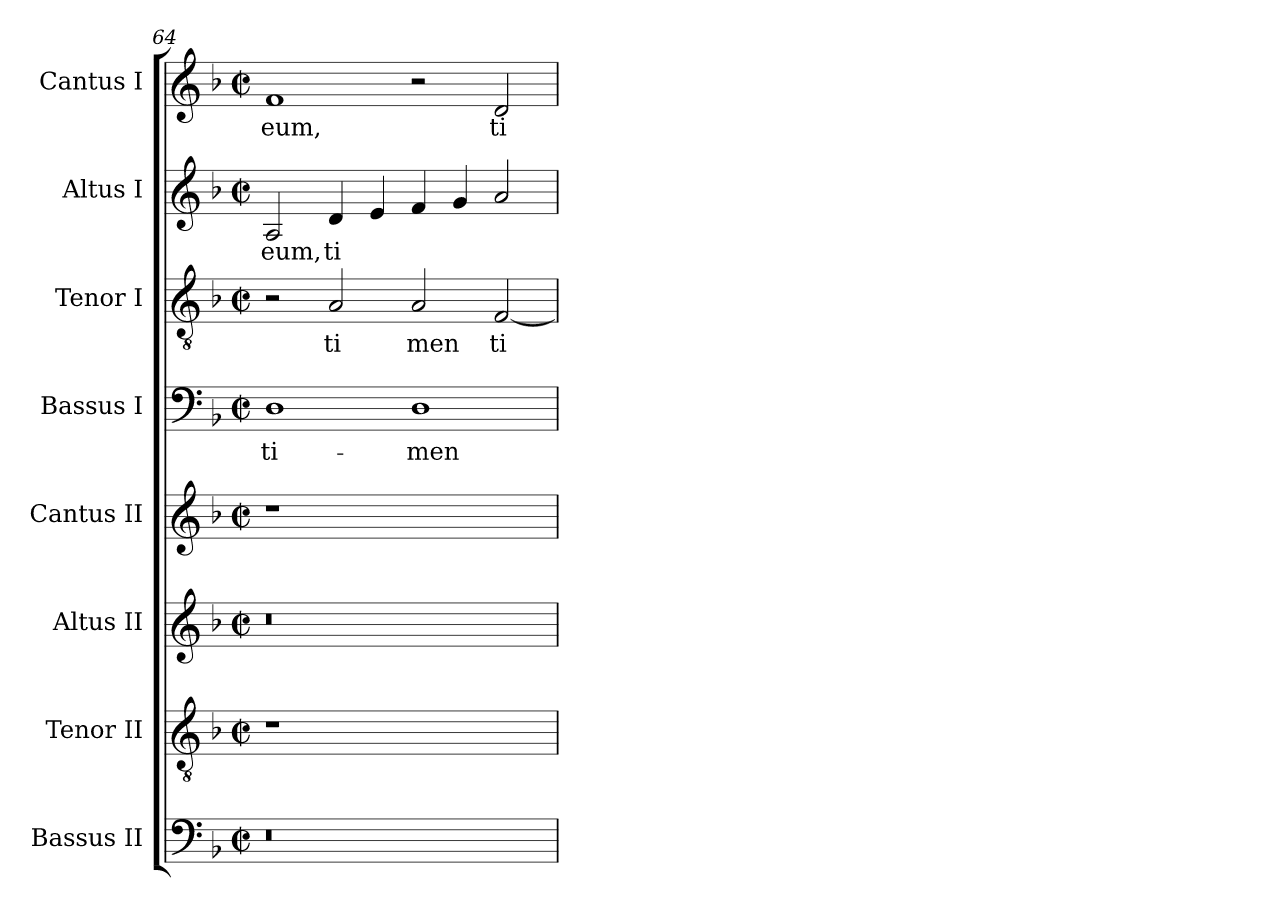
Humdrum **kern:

**kern	**kern	**kern	**kern	**kern	**text	**kern	**text	**kern	**text	**kern	**text
*part8	*part7	*part6	*part5	*part4	*part4	*part3	*part3	*part2	*part2	*part1	*part1
*staff8	*staff7	*staff6	*staff5	*staff4	*staff4	*staff3	*staff3	*staff2	*staff2	*staff1	*staff1
*I"Bassus II	*I"Tenor II	*I"Altus II	*I"Cantus II	*I"Bassus I	*	*I"Tenor I	*	*I"Altus I	*	*I"Cantus I	*
!!LO:PB:g=z
*clefF4	*clefGv2	*clefG2	*clefG2	*clefF4	*	*clefGv2	*	*clefG2	*	*clefG2	*
*k[b-]	*k[b-]	*k[b-]	*k[b-]	*k[b-]	*	*k[b-]	*	*k[b-]	*	*k[b-]	*
*F:	*F:	*F:	*F:	*F:	*	*F:	*	*F:	*	*F:	*
*M2/2	*M2/2	*M2/2	*M2/2	*M2/2	*	*M2/2	*	*M2/2	*	*M2/2	*
*met(c|)	*met(c|)	*met(c|)	*met(c|)	*met(c|)	*	*met(c|)	*	*met(c|)	*	*met(c|)	*
=64	=64	=64	=64	=64	=64	=64	=64	=64	=64	=64	=64
!	!	!	!	!	!LO:LY:b:cj	!	!	!	!LO:LY:b:cj	!	!LO:LY:b:cj
0r	1r	0r	1r	1D	ti-	2r	.	2A/	-eum,	1f	-eum,
!	!	!	!	!	!	!	!LO:LY:b:cj	!	!LO:LY:b:cj	!	!
.	.	.	.	.	.	2A/	ti	4d/	ti	.	.
!	!	!	!	!	!	!	!	!	!LO:LY:b:cj	!	!
.	.	.	.	.	.	.	.	4e/	.	.	.
!	!	!	!	!	!LO:LY:b:cj	!	!LO:LY:b:cj	!	!LO:LY:b:cj	!	!
.	1ryy	.	1ryy	1D	-men-	2A/	men	4f/	.	2r	.
!	!	!	!	!	!	!	!	!	!LO:LY:b:cj	!	!
.	.	.	.	.	.	.	.	4g/	.	.	.
!	!	!	!	!	!	!	!LO:LY:b:cj	!	!LO:LY:b:cj	!	!LO:LY:b:cj
.	.	.	.	.	.	[<2F/	ti	2a/	.	2d/	ti-
=	=	=	=	=	=	=	=	=	=	=	=
*-	*-	*-	*-	*-	*-	*-	*-	*-	*-	*-	*-
